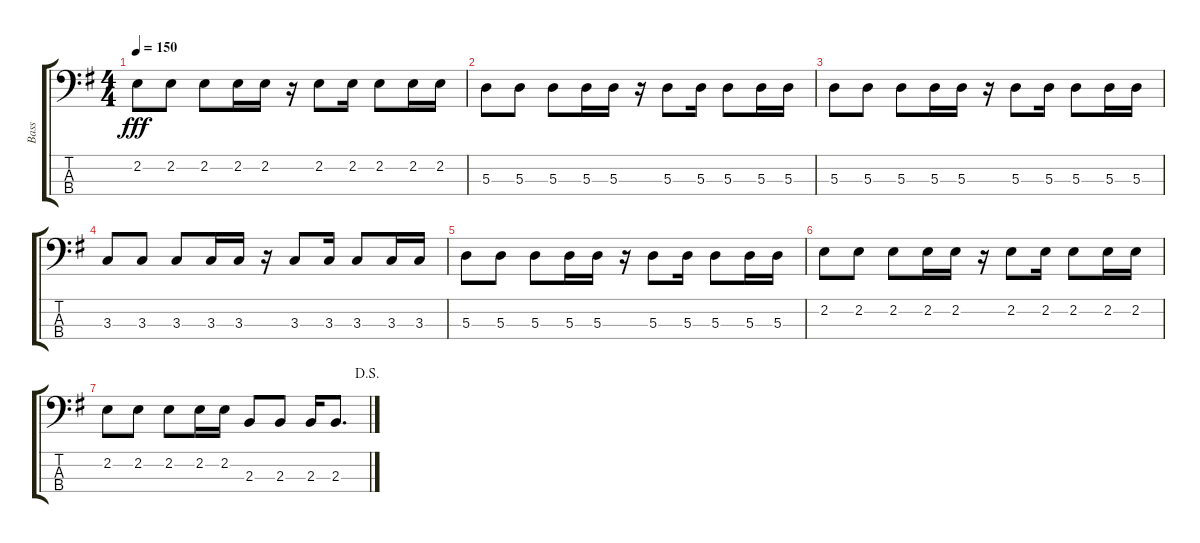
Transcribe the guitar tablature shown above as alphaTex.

\track ("Bass" "Bass") {instrument electricbasspick}
\staff {score tabs}
\tuning (G2 D2 A1 E1) {hide}
\ts (4 4)
\tempo 150
\clef f4
\ks eminor
2.2.8{dy fff} 2.2.8 2.2.8 2.2.16 2.2.16 r.16 2.2.8 2.2.16 2.2.8 2.2.16 2.2.16 |
5.3.8 5.3.8 5.3.8 5.3.16 5.3.16 r.16 5.3.8 5.3.16 5.3.8 5.3.16 5.3.16 |
5.3.8 5.3.8 5.3.8 5.3.16 5.3.16 r.16 5.3.8 5.3.16 5.3.8 5.3.16 5.3.16 |
3.3.8 3.3.8 3.3.8 3.3.16 3.3.16 r.16 3.3.8 3.3.16 3.3.8 3.3.16 3.3.16 |
5.3.8 5.3.8 5.3.8 5.3.16 5.3.16 r.16 5.3.8 5.3.16 5.3.8 5.3.16 5.3.16 |
2.2.8 2.2.8 2.2.8 2.2.16 2.2.16 r.16 2.2.8 2.2.16 2.2.8 2.2.16 2.2.16 |
\jump dalsegno
2.2.8 2.2.8 2.2.8 2.2.16 2.2.16 2.3.8 2.3.8 2.3.16 2.3.8{d}
